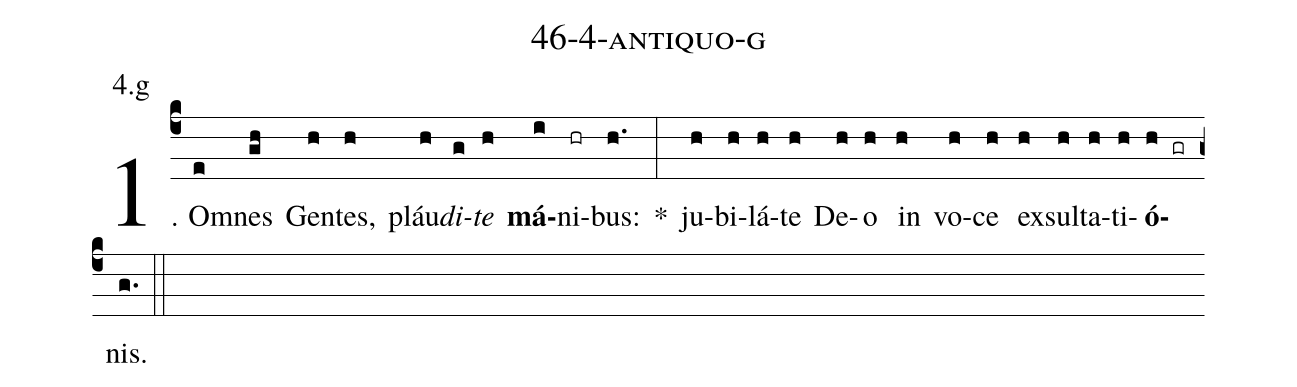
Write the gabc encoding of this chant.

name: 46-4-antiquo-g;
annotation: 4.g;
%%
(c4)1. Om(e)nes(gh) Gen(h)tes,(h) pláu(h)<i>di</i>(g)<i>te</i>(h) <b>má</b>(i)ni(hr)bus:(h.) *(:) ju(h)bi(h)lá(h)te(h) De(h)o(h) in(h) vo(h)ce(h) ex(h)sul(h)ta(h)ti(h)<b>ó</b>(h gr)nis.(g.) (::)
